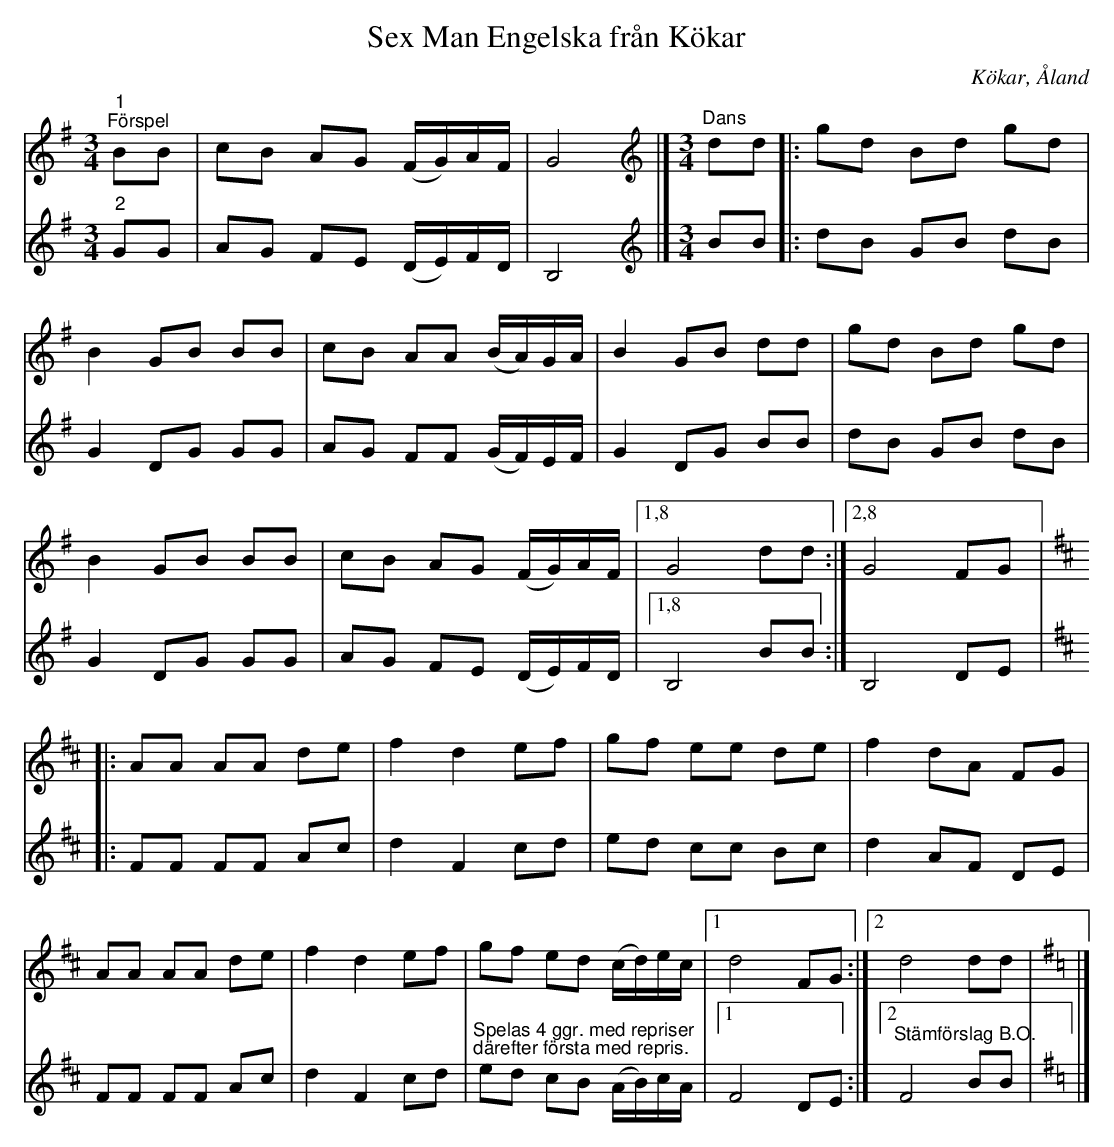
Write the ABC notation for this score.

X:1
T:Sex Man Engelska från Kökar
O:Kökar, Åland
L:1/8
M:3/4
K:G
V:1
"^1""^Förspel" BB | cB AG (F/G/)A/F/ | G4 |][K:G][M:3/4][K:treble]"^Dans" dd |: gd Bd gd |
B2 GB BB | cB AA (B/A/)G/A/ | B2 GB dd | gd Bd gd |
B2 GB BB | cB AG (F/G/)A/F/ |1,8 G4 dd :|2,8 G4 FG |:
[K:D] AA AA de | f2 d2 ef | gf ee de | f2 dA FG |
AA AA de | f2 d2 ef | gf ed (c/d/)e/c/ |1 d4 FG :|2 d4 dd |[K:G] |]
V:2
"^2" GG | AG FE (D/E/)F/D/ | B,4 |][K:G][M:3/4][K:treble] BB |: dB GB dB | G2 DG GG |
AG FF (G/F/)E/F/ | G2 DG BB | dB GB dB | G2 DG GG | AG FE (D/E/)F/D/ |1,8 B,4 BB :| B,4 DE |:
[K:D] FF FF Ac | d2 F2 cd | ed cc Bc | d2 AF DE | FF FF Ac | d2 F2 cd |
"^Spelas 4 ggr. med repriser""^därefter första med repris." ed cB (A/B/)c/A/ |1 F4 DE :|2 "^Stämförslag B.O." F4 BB | [K:G] |]
